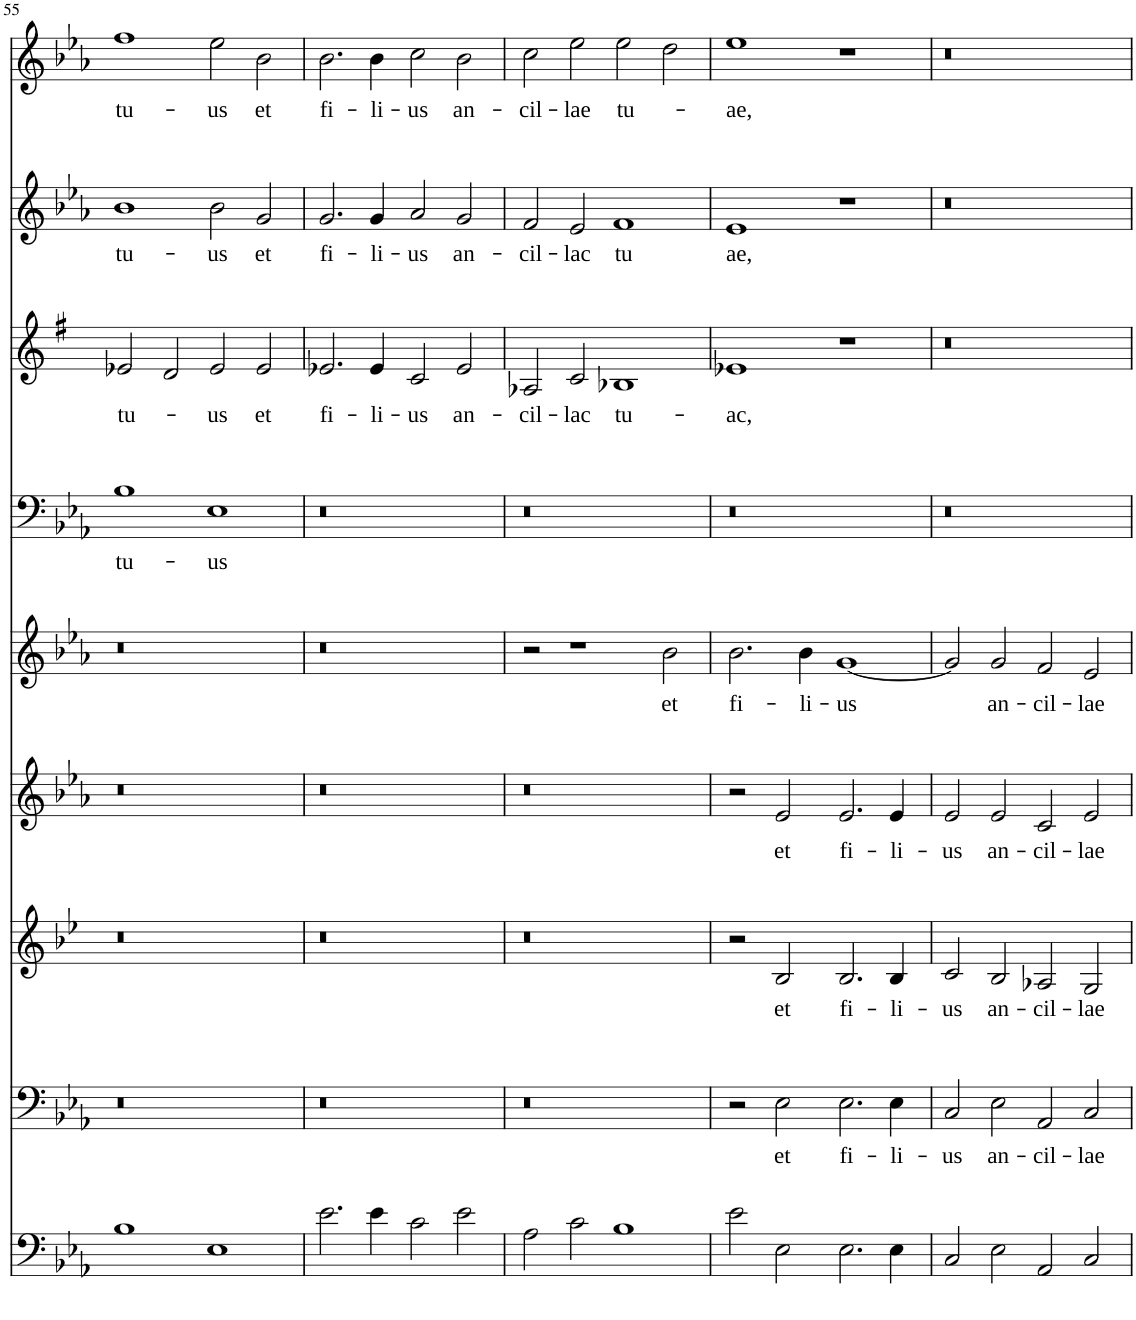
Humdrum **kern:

**kern	**kern	**text	**kern	**text	**kern	**text	**kern	**text	**kern	**text	**kern	**text	**kern	**text	**kern	**text
*part9	*part8	*part8	*part7	*part7	*part6	*part6	*part5	*part5	*part4	*part4	*part3	*part3	*part2	*part2	*part1	*part1
*staff9	*staff8	*staff8	*staff7	*staff7	*staff6	*staff6	*staff5	*staff5	*staff4	*staff4	*staff3	*staff3	*staff2	*staff2	*staff1	*staff1
*I"Violoncello	*I"Bass	*	*I"Tenor	*	*I"Tenor	*	*I"Soprano	*	*I"Bass	*	*I"Tenor	*	*I"Alto	*	*I"Soprano	*
!!LO:PB:g=z
*clefF4	*clefF4	*	*clefG2	*	*clefG2	*	*clefG2	*	*clefF4	*	*clefG2	*	*clefG2	*	*clefG2	*
*k[b-e-a-]	*k[b-e-a-]	*	*k[b-e-]	*	*k[b-e-a-]	*	*k[b-e-a-]	*	*k[b-e-a-]	*	*k[f#]	*	*k[b-e-a-]	*	*k[b-e-a-]	*
*M4/2	*M4/2	*	*M4/2	*	*M4/2	*	*M4/2	*	*M4/2	*	*M4/2	*	*M4/2	*	*M4/2	*
=55	=55	=55	=55	=55	=55	=55	=55	=55	=55	=55	=55	=55	=55	=55	=55	=55
!	!	!	!	!	!	!	!	!	!	!LO:LY:b	!	!LO:LY:b	!	!LO:LY:b	!	!LO:LY:b
1B-	0r	.	0r	.	0r	.	0r	.	1B-	tu-	2e-X/	tu-	1b-	tu-	1ff	tu-
.	.	.	.	.	.	.	.	.	.	.	2d/	.	.	.	.	.
!	!	!	!	!	!	!	!	!	!	!LO:LY:b	!	!LO:LY:b	!	!LO:LY:b	!	!LO:LY:b
1E-	.	.	.	.	.	.	.	.	1E-	-us	2e-/	-us	2b-\	-us	2ee-\	-us
!	!	!	!	!	!	!	!	!	!	!	!	!LO:LY:b	!	!LO:LY:b	!	!LO:LY:b
.	.	.	.	.	.	.	.	.	.	.	2e-/	et	2g/	et	2b-\	et
=56	=56	=56	=56	=56	=56	=56	=56	=56	=56	=56	=56	=56	=56	=56	=56	=56
!	!	!	!	!	!	!	!	!	!	!	!	!LO:LY:b	!	!LO:LY:b	!	!LO:LY:b
2.e-\	0r	.	0r	.	0r	.	0r	.	0r	.	2.e-X/	fi-	2.g/	fi-	2.b-\	fi-
!	!	!	!	!	!	!	!	!	!	!	!	!LO:LY:b	!	!LO:LY:b	!	!LO:LY:b
4e-\	.	.	.	.	.	.	.	.	.	.	4e-/	-li-	4g/	-li-	4b-\	-li-
!	!	!	!	!	!	!	!	!	!	!	!	!LO:LY:b	!	!LO:LY:b	!	!LO:LY:b
2c\	.	.	.	.	.	.	.	.	.	.	2c/	-us	2a-/	-us	2cc\	-us
!	!	!	!	!	!	!	!	!	!	!	!	!LO:LY:b	!	!LO:LY:b	!	!LO:LY:b
2e-\	.	.	.	.	.	.	.	.	.	.	2e-/	an-	2g/	an-	2b-\	an-
=57	=57	=57	=57	=57	=57	=57	=57	=57	=57	=57	=57	=57	=57	=57	=57	=57
!	!	!	!	!	!	!	!	!	!	!	!	!LO:LY:b	!	!LO:LY:b	!	!LO:LY:b
2A-\	0r	.	0r	.	0r	.	2r	.	0r	.	2A-X/	-cil-	2f/	-cil-	2cc\	-cil-
!	!	!	!	!	!	!	!	!	!	!	!	!LO:LY:b	!	!LO:LY:b	!	!LO:LY:b
2c\	.	.	.	.	.	.	1r	.	.	.	2c/	-lac	2e-/	-lac	2ee-\	-lae
!	!	!	!	!	!	!	!	!	!	!	!	!LO:LY:b	!	!LO:LY:b	!	!LO:LY:b
1B-	.	.	.	.	.	.	.	.	.	.	1B-X	tu-	1f	tu	2ee-\	tu-
!	!	!	!	!	!	!	!	!LO:LY:b	!	!	!	!	!	!	!	!
.	.	.	.	.	.	.	2b-\	et	.	.	.	.	.	.	2dd\	.
=58	=58	=58	=58	=58	=58	=58	=58	=58	=58	=58	=58	=58	=58	=58	=58	=58
!	!	!	!	!	!	!	!	!LO:LY:b	!	!	!	!LO:LY:b	!	!LO:LY:b	!	!LO:LY:b
2e-\	2r	.	2r	.	2r	.	2.b-\	fi-	0r	.	1e-X	-ac,	1e-	ae,	1ee-	-ae,
!	!	!LO:LY:b	!	!LO:LY:b	!	!LO:LY:b	!	!	!	!	!	!	!	!	!	!
2E-\	2E-\	et	2B-/	et	2e-/	et	.	.	.	.	.	.	.	.	.	.
!	!	!	!	!	!	!	!	!LO:LY:b	!	!	!	!	!	!	!	!
.	.	.	.	.	.	.	4b-\	-li-	.	.	.	.	.	.	.	.
!	!	!LO:LY:b	!	!LO:LY:b	!	!LO:LY:b	!	!LO:LY:b	!	!	!	!	!	!	!	!
2.E-\	2.E-\	fi-	2.B-/	fi-	2.e-/	fi-	[1g	-us	.	.	1r	.	1r	.	1r	.
!	!	!LO:LY:b	!	!LO:LY:b	!	!LO:LY:b	!	!	!	!	!	!	!	!	!	!
4E-\	4E-\	-li-	4B-/	-li-	4e-/	-li-	.	.	.	.	.	.	.	.	.	.
=59	=59	=59	=59	=59	=59	=59	=59	=59	=59	=59	=59	=59	=59	=59	=59	=59
!	!	!LO:LY:b	!	!LO:LY:b	!	!LO:LY:b	!	!	!	!	!	!	!	!	!	!
2C/	2C/	-us	2c/	-us	2e-/	-us	2g/]	.	0r	.	0r	.	0r	.	0r	.
!	!	!LO:LY:b	!	!LO:LY:b	!	!LO:LY:b	!	!LO:LY:b	!	!	!	!	!	!	!	!
2E-\	2E-\	an-	2B-/	an-	2e-/	an-	2g/	an-	.	.	.	.	.	.	.	.
!	!	!LO:LY:b	!	!LO:LY:b	!	!LO:LY:b	!	!LO:LY:b	!	!	!	!	!	!	!	!
2AA-/	2AA-/	-cil-	2A-X/	-cil-	2c/	-cil-	2f/	-cil-	.	.	.	.	.	.	.	.
!	!	!LO:LY:b	!	!LO:LY:b	!	!LO:LY:b	!	!LO:LY:b	!	!	!	!	!	!	!	!
2C/	2C/	-lae	2G/	-lae	2e-/	-lae	2e-/	-lae	.	.	.	.	.	.	.	.
=	=	=	=	=	=	=	=	=	=	=	=	=	=	=	=	=
*-	*-	*-	*-	*-	*-	*-	*-	*-	*-	*-	*-	*-	*-	*-	*-	*-
